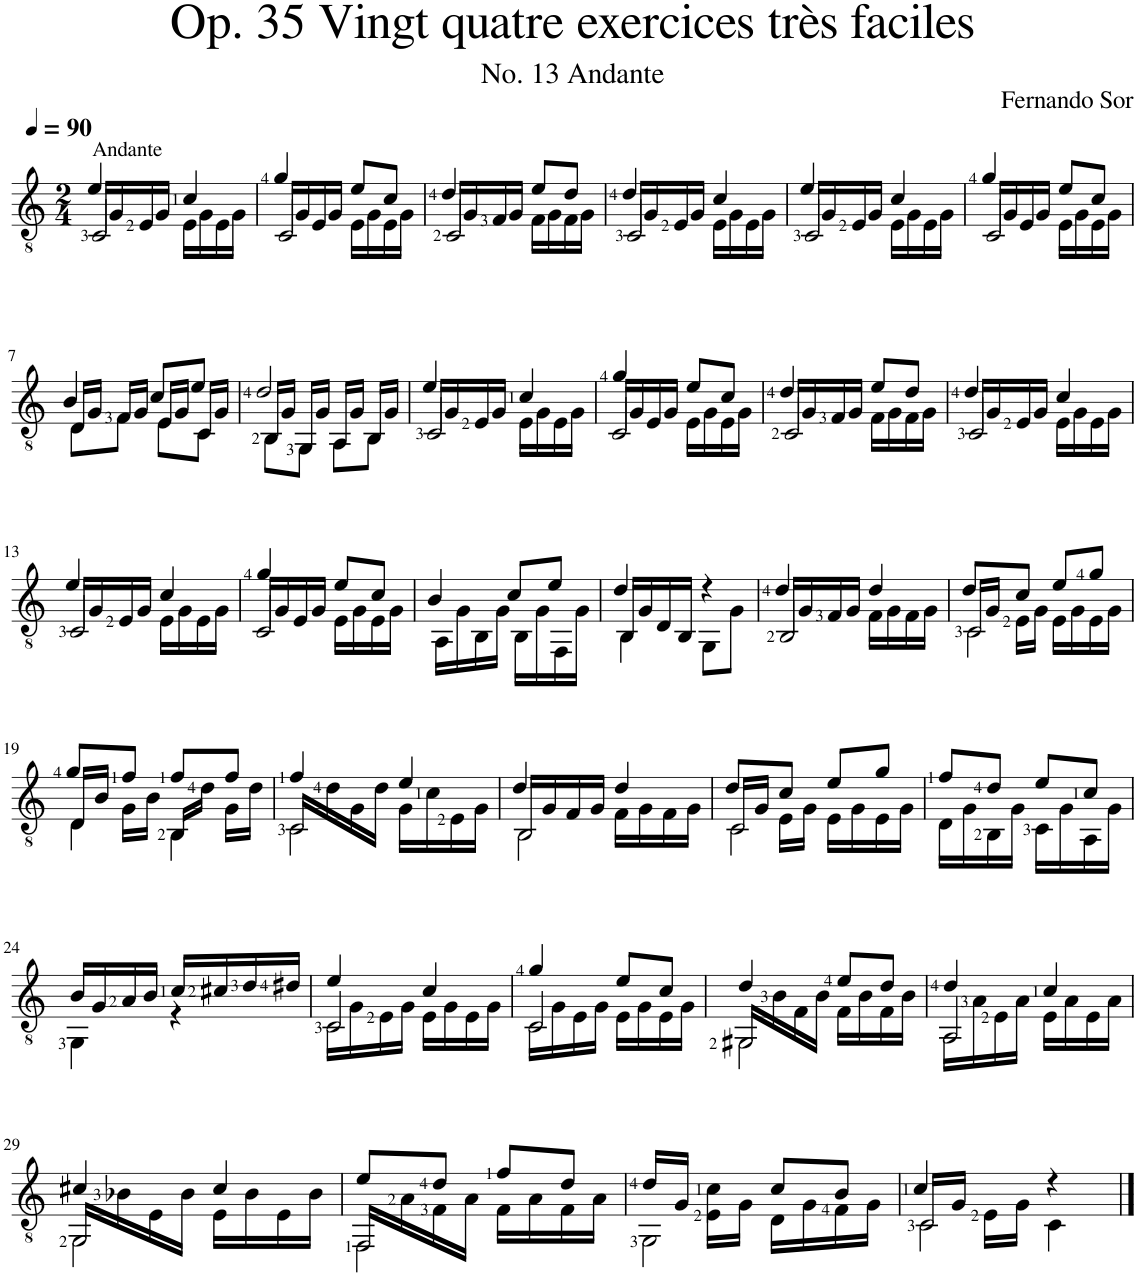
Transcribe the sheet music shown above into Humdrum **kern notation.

**kern
*part1
*staff1
*I"Classical Guitar
*I'Guit.
*clefGv2
*k[]
*M2/4
*MM90
=1
*^
*	*^
!LO:TX:a:t=Andante	!	!
4e/	16C/LL	2C/
.	16G/	.
.	16E/	.
.	16G/JJ	.
4c/	16E\LL	.
.	16G\	.
.	16E\	.
.	16G\JJ	.
=2	=2	=2
4g/	16C/LL	2C/
.	16G/	.
.	16E/	.
.	16G/JJ	.
8e/L	16E\LL	.
.	16G\	.
8c/J	16E\	.
.	16G\JJ	.
=3	=3	=3
4d/	16C/LL	2C/
.	16G/	.
.	16F/	.
.	16G/JJ	.
8e/L	16F\LL	.
.	16G\	.
8d/J	16F\	.
.	16G\JJ	.
=4	=4	=4
4d/	16C/LL	2C/
.	16G/	.
.	16E/	.
.	16G/JJ	.
4c/	16E\LL	.
.	16G\	.
.	16E\	.
.	16G\JJ	.
=5	=5	=5
4e/	16C/LL	2C/
.	16G/	.
.	16E/	.
.	16G/JJ	.
4c/	16E\LL	.
.	16G\	.
.	16E\	.
.	16G\JJ	.
=6	=6	=6
4g/	16C/LL	2C/
.	16G/	.
.	16E/	.
.	16G/JJ	.
8e/L	16E\LL	.
.	16G\	.
8c/J	16E\	.
.	16G\JJ	.
!!LO:LB:g=z	!!	!!
=7	=7	=7
4B/	16D/LL	8D\L
.	16G/JJ	.
.	16F/LL	8F\J
.	16G/JJ	.
8c/L	16E/LL	8E\L
.	16G/JJ	.
8e/J	16C/LL	8C\J
.	16G/JJ	.
=8	=8	=8
2d/	16BB/LL	8BB\L
.	16G/JJ	.
.	16GG/LL	8GG\J
.	16G/JJ	.
.	16AA/LL	8AA\L
.	16G/JJ	.
.	16BB/LL	8BB\J
.	16G/JJ	.
=9	=9	=9
4e/	16C/LL	2C/
.	16G/	.
.	16E/	.
.	16G/JJ	.
4c/	16E\LL	.
.	16G\	.
.	16E\	.
.	16G\JJ	.
=10	=10	=10
4g/	16C/LL	2C/
.	16G/	.
.	16E/	.
.	16G/JJ	.
8e/L	16E\LL	.
.	16G\	.
8c/J	16E\	.
.	16G\JJ	.
=11	=11	=11
4d/	16C/LL	2C/
.	16G/	.
.	16F/	.
.	16G/JJ	.
8e/L	16F\LL	.
.	16G\	.
8d/J	16F\	.
.	16G\JJ	.
=12	=12	=12
4d/	16C/LL	2C/
.	16G/	.
.	16E/	.
.	16G/JJ	.
4c/	16E\LL	.
.	16G\	.
.	16E\	.
.	16G\JJ	.
!!LO:LB:g=z	!!	!!
=13	=13	=13
4e/	16C/LL	2C/
.	16G/	.
.	16E/	.
.	16G/JJ	.
4c/	16E\LL	.
.	16G\	.
.	16E\	.
.	16G\JJ	.
=14	=14	=14
4g/	16C/LL	2C/
.	16G/	.
.	16E/	.
.	16G/JJ	.
8e/L	16E\LL	.
.	16G\	.
8c/J	16E\	.
.	16G\JJ	.
*	*v	*v
=15	=15
4B/	16AA\LL
.	16G\
.	16BB\
.	16G\JJ
8c/L	16BB\LL
.	16G\
8e/J	16FF\
.	16G\JJ
=16	=16
*	*^
4d/	16BB/LL	4BB\
.	16G/	.
.	16D/	.
.	16BB/JJ	.
4r	8GG\L	4ryy
.	8G\J	.
=17	=17	=17
4d/	16BB/LL	2BB/
.	16G/	.
.	16F/	.
.	16G/JJ	.
4d/	16F\LL	.
.	16G\	.
.	16F\	.
.	16G\JJ	.
=18	=18	=18
8d/L	16C/LL	2C\
.	16G/JJ	.
8c/J	16E\LL	.
.	16G\JJ	.
8e/L	16E\LL	.
.	16G\	.
8g/J	16E\	.
.	16G\JJ	.
!!LO:LB:g=z	!!	!!
=19	=19	=19
8g/L	16D/LL	4D\
.	16B/JJ	.
8f/J	16G\LL	.
.	16B\JJ	.
8f/L	16BB/LL	4BB\
.	16d\JJ	.
8f/J	16G\LL	.
.	16d\JJ	.
=20	=20	=20
4f/	16C/LL	2C\
.	16d\	.
.	16G\	.
.	16d\JJ	.
4e/	16G\LL	.
.	16c\	.
.	16E\	.
.	16G\JJ	.
=21	=21	=21
4d/	16BB/LL	2BB\
.	16G/	.
.	16F/	.
.	16G/JJ	.
4d/	16F\LL	.
.	16G\	.
.	16F\	.
.	16G\JJ	.
=22	=22	=22
8d/L	16C/LL	2C\
.	16G/JJ	.
8c/J	16E\LL	.
.	16G\JJ	.
8e/L	16E\LL	.
.	16G\	.
8g/J	16E\	.
.	16G\JJ	.
*	*v	*v
=23	=23
8f/L	16D\LL
.	16G\
8d/J	16BB\
.	16G\JJ
8e/L	16C\LL
.	16G\
8c/J	16AA\
.	16G\JJ
!!LO:LB:g=z	!!
=24	=24
16B/LL	4GG\
16G/	.
16A/	.
16B/JJ	.
16c/LL	4r
16c#X/	.
16d/	.
16d#X/JJ	.
=25	=25
*	*^
4e/	16C\LL	2C/
.	16G\	.
.	16E\	.
.	16G\JJ	.
4c/	16E\LL	.
.	16G\	.
.	16E\	.
.	16G\JJ	.
=26	=26	=26
4g/	16C\LL	2C/
.	16G\	.
.	16E\	.
.	16G\JJ	.
8e/L	16E\LL	.
.	16G\	.
8c/J	16E\	.
.	16G\JJ	.
=27	=27	=27
4d/	16GG#X/LL	2GG#\
.	16B\	.
.	16F\	.
.	16B\JJ	.
8e/L	16F\LL	.
.	16B\	.
8d/J	16F\	.
.	16B\JJ	.
=28	=28	=28
4d/	16AA\LL	2AA/
.	16A\	.
.	16E\	.
.	16A\JJ	.
4c/	16E\LL	.
.	16A\	.
.	16E\	.
.	16A\JJ	.
!!LO:LB:g=z	!!	!!
=29	=29	=29
4c#X/	16GG/LL	2GG\
.	16B-X\	.
.	16E\	.
.	16B-\JJ	.
4c#/	16E\LL	.
.	16B-\	.
.	16E\	.
.	16B-\JJ	.
=30	=30	=30
8e/L	16FF/LL	2FF\
.	16A\	.
8d/J	16F\	.
.	16A\JJ	.
8f/L	16F\LL	.
.	16A\	.
8d/J	16F\	.
.	16A\JJ	.
=31	=31	=31
*	*	*^
16d/LL	16ryy	2GG\	8ryy
16G/JJ	16ryy	.	.
8ryy	16E\LL	.	4c\
.	16G\JJ	.	.
8c/L	16D\LL	.	.
.	16G\	.	.
8B/J	16F\	.	8ryy
.	16G\JJ	.	.
*	*	*v	*v
=32	=32	=32
4c/	16C/LL	2C\
.	16G/JJ	.
.	16E\LL	.
.	16G\JJ	.
4r	4C\	.
*v	*v	*v
==
*-
